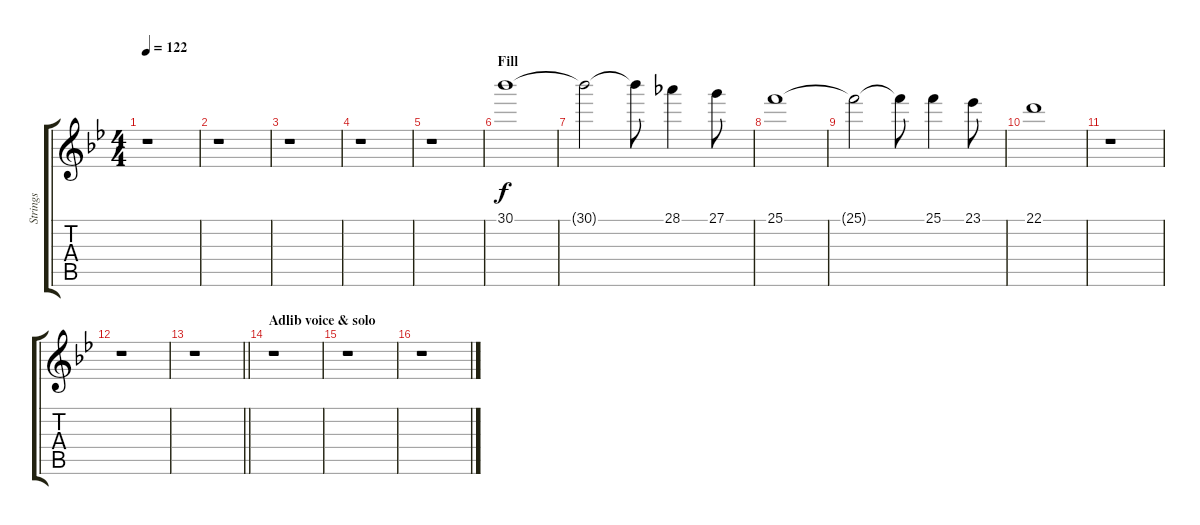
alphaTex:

\track ("Strings" "Strings") {instrument stringensemble1}
\staff {score tabs}
\tuning (E4 B3 G3 D3 A2 E2) {hide}
\ts (4 4)
\tempo 122
\clef g2
\ks bb
r.1{dy f} |
r.1 |
r.1 |
r.1 |
r.1 |
\section ("" "Fill")
30.1.1 |
30.1{t}.2 30.1{t}.8 28.1.4 27.1.8 |
25.1.1 |
25.1{t}.2 25.1{t}.8 25.1.4 23.1.8 |
22.1.1 |
r.1 |
r.1 |
\barLineRight lightlight
r.1 |
\section ("" "Adlib voice & solo")
r.1 |
r.1 |
r.1
